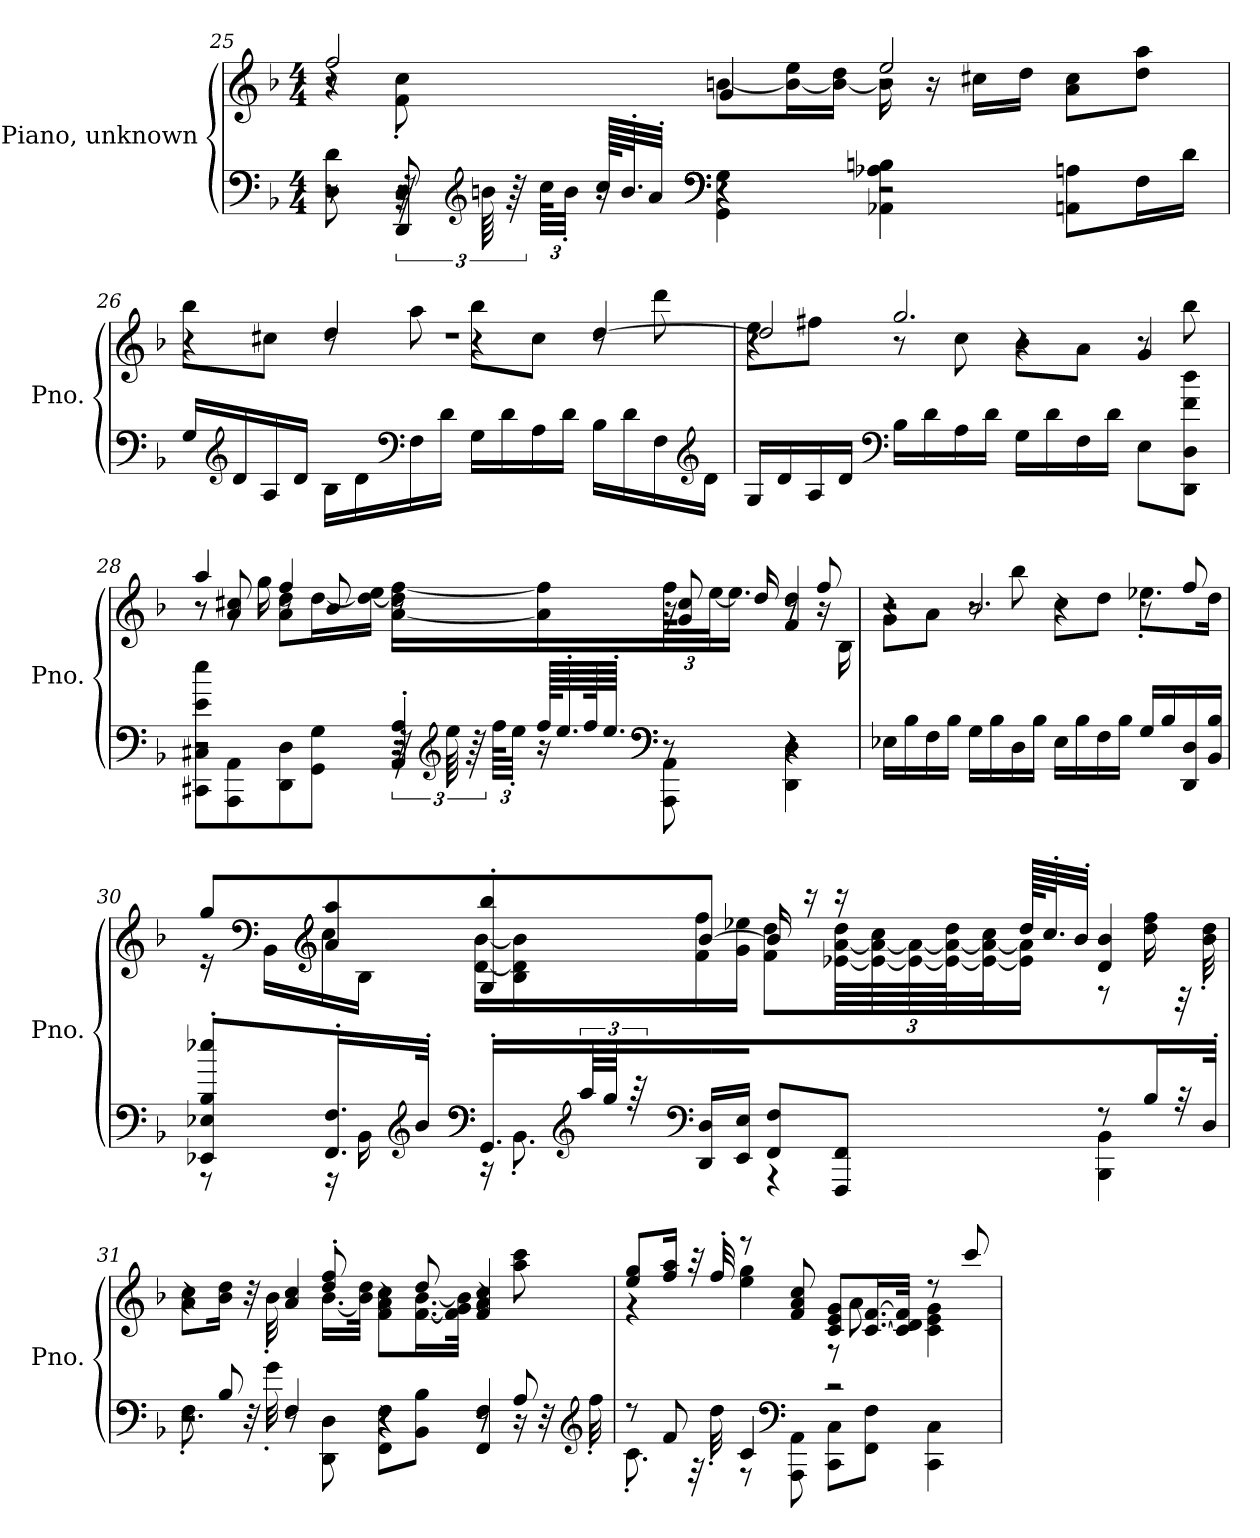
**kern	**kern
*part1	*part1
*staff2	*staff1
*I"Piano, unknown	*
*I'Pno.	*
!!LO:LB:g=z
*clefF4	*clefG2
*k[b-]	*k[b-]
*M4/4	*M4/4
=25	=25
*^	*^
*	*^	*	*^
8r	8D\ 8d\	8r	2ff/	8r	4r
16r	96r	8DD/ 8D/	.	8f\' 8cc\'	.
*clefG2	*	*	*	*	*
.	96bn\	.	.	.	.
.	96r	.	.	.	.
.	96cc\KLLL	.	.	.	.
.	48b'\JJJ	.	.	.	.
128cc/KLLLL	16r	.	.	.	.
64.b'/J	.	.	.	.	.
32a'/JJJ	.	.	.	.	.
*clefF4	*	*	*	*	*
4r	4GG\ 4G\	4r	.	[8bn\L	4g/
.	.	.	.	16b\_ 16ee\L	.
.	.	.	.	16b\_ 16dd\JJ	.
2r	4AA-X\ 4A-X\ 4Bn\	2r	2ee/	16b\]	2r
.	.	.	.	16r	.
.	.	.	.	16cc#X\LL	.
.	.	.	.	16dd\JJ	.
.	8AAn\ 8An\L	.	.	8a\ 8cc#\L	.
.	16F\L	.	.	8dd\ 8aa\J	.
.	16d\JJ	.	.	.	.
*v	*v	*v	*	*	*
!!LO:PB:g=z	!!	!!
=26	=26	=26	=26
16G/LL	1r	8bb-\L	4r
*clefG2	*	*	*
16d/	.	.	.
16A/	.	8cc#X\J	.
16d/JJ	.	.	.
16B-\LL	.	8r	4dd/
16d\	.	.	.
*clefF4	*	*	*
16F\	.	8aa\	.
16d\JJ	.	.	.
16G\LL	.	8bb-\L	4r
16d\	.	.	.
16A\	.	8cc#\J	.
16d\JJ	.	.	.
16B-\LL	.	8r	[4dd/
16d\	.	.	.
16F\	.	8ddd\	.
*clefG2	*	*	*
16d\JJ	.	.	.
=27	=27	=27	=27
16G/LL	4r	8ee\L	2dd/]
16d/	.	.	.
16A/	.	8ff#X\J	.
16d/JJ	.	.	.
*clefF4	*	*	*
16B-\LL	2.gg/	8r	.
16d\	.	.	.
16A\	.	8cc\	.
16d\JJ	.	.	.
16G\LL	.	8b-\L	4r
16d\	.	.	.
16F\	.	8a\J	.
16d\JJ	.	.	.
8E\L	.	8r	4g/
8DD\ 8D\ 8f\ 8dd\J	.	8bb-\	.
!!LO:LB:g=z	!!	!!
=28	=28	=28	=28
*^	*	*	*
*	*^	*	*	*
2r	8CC#X\ 8C#X\ 8e\ 8ee\L	2r	4aa/	8r	8r
.	8AAA\ 8AA\	.	.	16r	8a/ 8cc#X/
.	.	.	.	16gg\	.
.	8DD\ 8D\	.	4ff/	8a\ 8dd\L	8r
.	8GG\ 8G\J	.	.	[16dd\L	8b-/
.	.	.	.	16dd\_ 16ee\JJ	.
16r	96r	4AA/' 4A/'	8r	[16a\ 16dd\] [16ff\LL	8r
*clefG2	*	*	*	*	*
.	96ee\	.	.	.	.
.	96r	.	.	.	.
.	96ff\KLLL	.	.	.	.
.	48ee'\JJJ	.	.	.	.
128ff/KLLLL	16r	.	.	16a\] 16ff\]	.
64.ee'/	.	.	.	.	.
128ff/K	.	.	.	.	.
64.ee'/JJJJ	.	.	.	.	.
*clefF4	*	*	*	*	*
*	*	*	*	*Xbrackettup	*
8r	8AAA\ 8AA\	.	16r	96ff\KL	8g/ 8cc#/
.	.	.	.	[48ee\J	.
.	.	.	.	16.ee\JJ]	.
.	.	.	16dd/	.	.
4r	4DD\ 4D\	4r	8r	8r	4f/ 4dd/
.	.	.	8ff/	16r	.
.	.	.	.	16B-\	.
*v	*v	*v	*	*	*
!!LO:LB:g=z	!!	!!
=29	=29	=29	=29
16E-X\LL	2r	8g\L	4r
16B-\	.	.	.
16F\	.	8a\J	.
16B-\JJ	.	.	.
16G\LL	.	8r	2.b-/
16B-\	.	.	.
16D\	.	8bb-\	.
16B-\JJ	.	.	.
16E-\LL	4r	8cc\L	.
16B-\	.	.	.
16F\	.	8dd\J	.
16B-\JJ	.	.	.
16G/LL	8r	8.ee-X'\L	.
16B-/	.	.	.
16DD/ 16D/	8ff/	.	.
16BB-/ 16B-/JJ	.	16dd\Jk	.
*	*	*v	*v
!!LO:LB:g=z
=30	=30	=30
*^	*	*
8EE-X/' 8E-X/' 8B-/' 8ee-X/'L	8r	8gg/L	16r
*	*	*clefF4	*
.	.	.	16BB-\LL
*	*	*clefG2	*
16.FF/' 16.F/'L	16r	8a/ 8aa/	16cc\
.	16BB-\	.	16B-\JJ
*clefG2	*	*	*
32b-'/JJk	.	.	.
*clefF4	*	*	*
16.GG'/LL	16r	8G/' 8bb-/'	[16d\ [16b-\LL
.	8.BB-'\	.	16B-\ 16d\] 16b-\]
*clefG2	*	*	*
96aa/LL	.	.	.
96gg/JJJJ	.	.	.
96r	.	.	.
*clefF4	*	*	*
16DD/ 16D/LL	.	[8b-/J	16f\ 16ff\
16EE-/ 16E-/JJ	.	.	16g\ 16ee-X\JJ
8FF/ 8F/L	4r	16b-/]	8f\ 8dd\L
.	.	16r	.
8FFF/ 8FF/J	.	16r	[96e-X\ [96a\ 96dd\LLL
.	.	.	96e-\_ 96a\_ 96cc\
.	.	.	96e-\_ 96a\_
.	.	.	96e-\_ 96a\_ 96dd\J
.	.	.	48e-\_ 48a\_ 48cc\J
.	.	128dd/KLLLL	16e-\] 16a\]JJ
.	.	64.cc'/J	.
.	.	32b-'/JJJ	.
8r	4BBB-\ 4BB-\	4d/ 4b-/	8r
16B-/	.	.	16dd\ 16ff\
32r	.	.	32r
32D'/	.	.	32b-\' 32dd\'
!!LO:LB:g=z
=31	=31	=31	=31
*	*^	*	*^
2r	8.F'\	8r	4r	8a\ 8cc\L	4r
.	.	8B-/	.	16b-\ 16dd\Jk	.
.	32r	.	.	32r	.
.	32g'\	.	.	32b-'\	.
.	8r	4F/	8r	8r	4a/ 4cc/
.	8DD\ 8D\	.	8dd/' 8ff/'	[16.b-\LL	.
.	.	.	.	32b-\] 32dd\JJk	.
4r	8FF\ 8F\L	4r	8r	8f\ 8a\ 8cc\L	4r
.	8BB-\ 8B-\J	.	8dd/	[16.f\ [16.b-\L	.
.	.	.	.	32f\] 32g\ 32b-\]JJk	.
8r	8r	4FF/ 4F/	4r	8r	4f/ 4a/ 4cc/
8A/	16r	.	.	8aa\ 8ccc\	.
.	32r	.	.	.	.
*clefG2	*	*	*	*	*
.	32ff'\	.	.	.	.
*	*v	*v	*	*	*
*	*	*	*v	*v
=32	=32	=32	=32
8r	8.c'\	8ee/ 8gg/L	4r
8f/	.	16ff/ 16aa/Jk	.
.	32r	32r	.
.	32dd'\	32ff'/	.
4c/	8r	8r	4ee\ 4gg\
*clefF4	*	*	*
.	8AAA\ 8AA\	8f/ 8a/ 8cc/	.
2r	8CC\ 8C\L	8c/ 8e/ 8g/L	8r
.	8FF\ 8F\J	[16.c/ [16.f/L	8a\
.	.	32c/] 32d/ 32f/]JJk	.
.	4CC\ 4C\	8r	4c\ 4e\ 4g\
.	.	8ccc/	.
*v	*v	*	*
*	*v	*v
=	=
*-	*-
